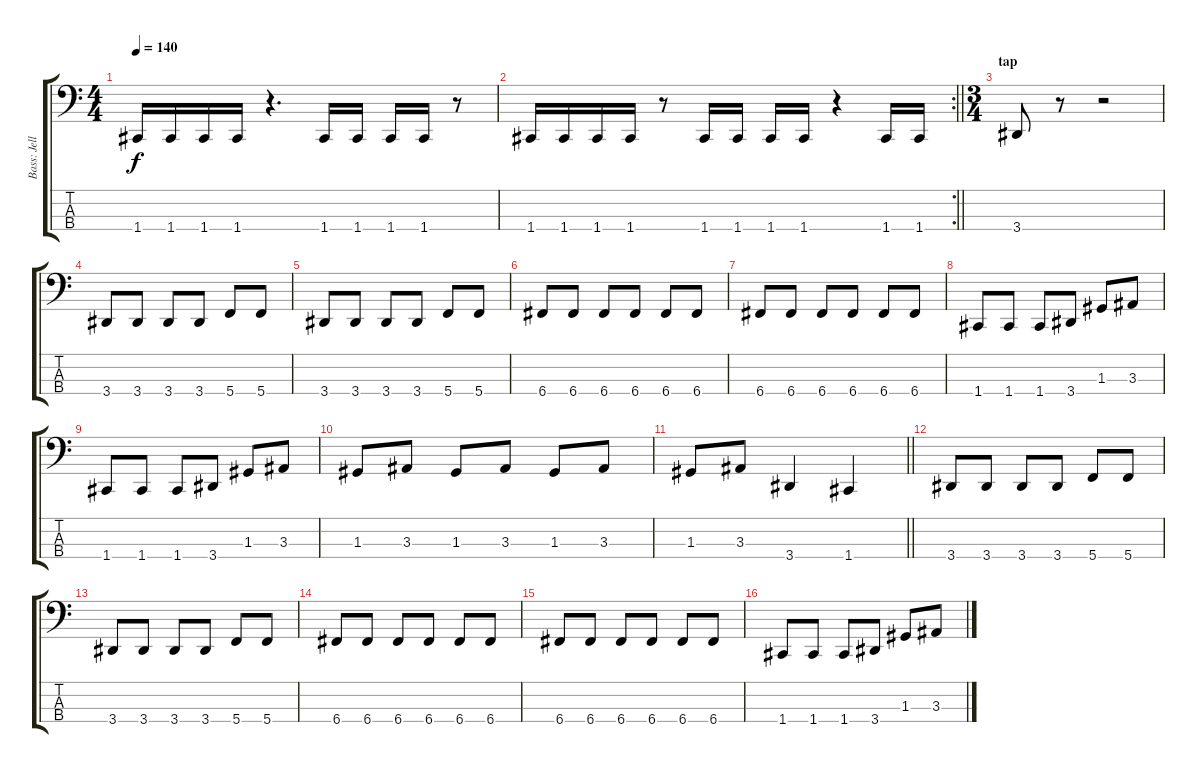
\track ("Bass: Jelle" "Bass: Jell") {instrument electricbasspick}
\staff {score tabs}
\tuning (F2 C2 G1 C1) {hide}
\ts (4 4)
\tempo 140
\clef f4
\ks c
1.4.16{dy f} 1.4.16 1.4.16 1.4.16 r.4{d} 1.4.16 1.4.16 1.4.16 1.4.16 r.8 |
\rc 2
\barLineRight lightlight
1.4.16 1.4.16 1.4.16 1.4.16 r.8 1.4.16 1.4.16 1.4.16 1.4.16 r.4 1.4.16 1.4.16 |
\ts (3 4)
\section ("" "tap")
3.4.8 r.8 r.2 |
3.4.8 3.4.8 3.4.8 3.4.8 5.4.8 5.4.8 |
3.4.8 3.4.8 3.4.8 3.4.8 5.4.8 5.4.8 |
6.4.8 6.4.8 6.4.8 6.4.8 6.4.8 6.4.8 |
6.4.8 6.4.8 6.4.8 6.4.8 6.4.8 6.4.8 |
1.4.8 1.4.8 1.4.8 3.4.8 1.3.8 3.3.8 |
1.4.8 1.4.8 1.4.8 3.4.8 1.3.8 3.3.8 |
1.3.8 3.3.8 1.3.8 3.3.8 1.3.8 3.3.8 |
\barLineRight lightlight
1.3.8 3.3.8 3.4.4 1.4.4 |
3.4.8 3.4.8 3.4.8 3.4.8 5.4.8 5.4.8 |
3.4.8 3.4.8 3.4.8 3.4.8 5.4.8 5.4.8 |
6.4.8 6.4.8 6.4.8 6.4.8 6.4.8 6.4.8 |
6.4.8 6.4.8 6.4.8 6.4.8 6.4.8 6.4.8 |
1.4.8 1.4.8 1.4.8 3.4.8 1.3.8 3.3.8
